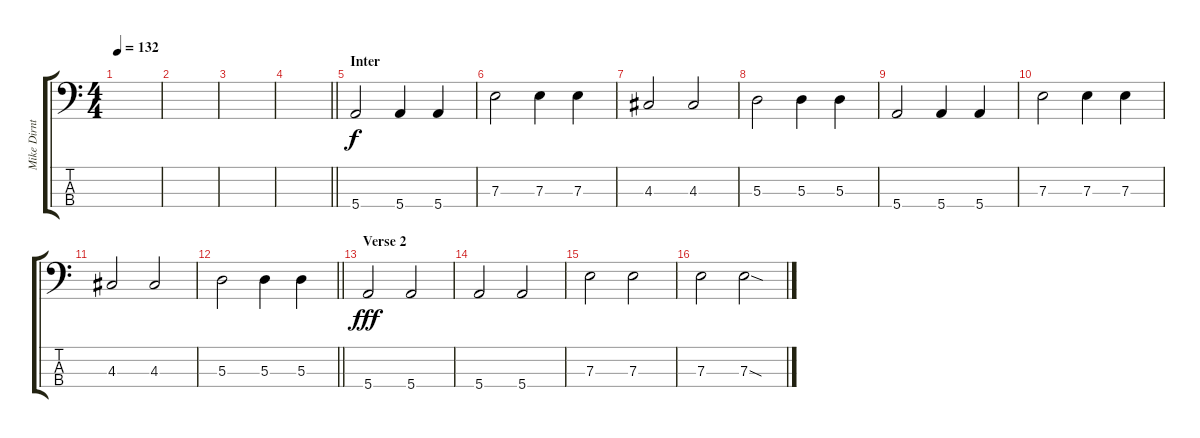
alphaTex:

\track ("Mike Dirnt [Bass]" "Mike Dirnt") {instrument electricbasspick}
\staff {score tabs}
\tuning (G2 D2 A1 E1) {hide}
\ts (4 4)
\tempo 132
\clef f4
\ks c
|
|
|
\barLineRight lightlight
|
\section ("" "Inter")
5.4.2 5.4.4 5.4.4 |
7.3.2 7.3.4 7.3.4 |
4.3.2 4.3.2 |
5.3.2 5.3.4 5.3.4 |
5.4.2 5.4.4 5.4.4 |
7.3.2 7.3.4 7.3.4 |
4.3.2 4.3.2 |
\barLineRight lightlight
5.3.2 5.3.4 5.3.4 |
\section ("" "Verse 2")
5.4.2{dy fff} 5.4.2 |
5.4.2 5.4.2 |
7.3.2 7.3.2 |
7.3.2 7.3{sod}.2
